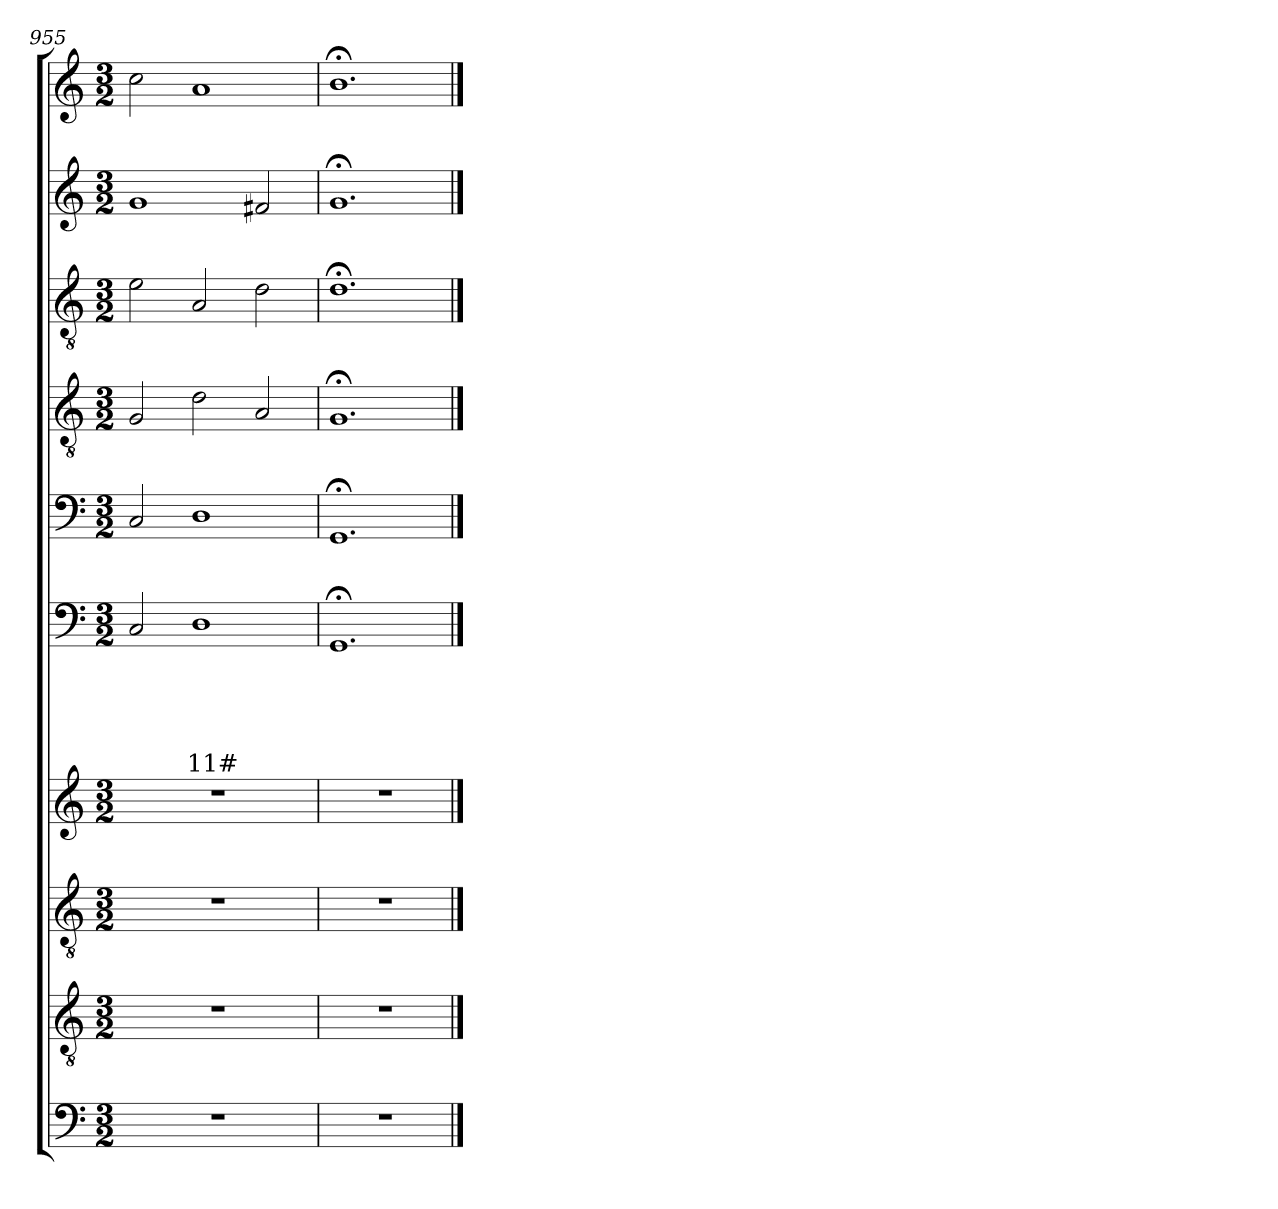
**kern	**kern	**kern	**kern	**kern	**text	**text	**text	**text	**text	**kern	**kern	**kern	**kern	**kern
*part10	*part9	*part8	*part7	*part6	*part6	*part6	*part6	*part6	*part6	*part5	*part4	*part3	*part2	*part1
*staff10	*staff9	*staff8	*staff7	*staff6	*staff6	*staff6	*staff6	*staff6	*staff6	*staff5	*staff4	*staff3	*staff2	*staff1
*clefF4	*clefGv2	*clefGv2	*clefG2	*clefF4	*	*	*	*	*	*clefF4	*clefGv2	*clefGv2	*clefG2	*clefG2
*k[]	*k[]	*k[]	*k[]	*k[]	*	*	*	*	*	*k[]	*k[]	*k[]	*k[]	*k[]
*C:	*C:	*C:	*C:	*C:	*	*	*	*	*	*C:	*C:	*C:	*C:	*C:
*M3/2	*M3/2	*M3/2	*M3/2	*M3/2	*	*	*	*	*	*M3/2	*M3/2	*M3/2	*M3/2	*M3/2
=955	=955	=955	=955	=955	=955	=955	=955	=955	=955	=955	=955	=955	=955	=955
1.r	1.r	1.r	1.r	2C/	.	.	.	.	.	2C/	2G/	2e\	1g	2cc\
.	.	.	.	1D	.	.	.	.	11#	1D	2d\	2A/	.	1a
.	.	.	.	.	.	.	.	.	.	.	2A/	2d\	2f#X/	.
=956	=956	=956	=956	=956	=956	=956	=956	=956	=956	=956	=956	=956	=956	=956
1.r	1.r	1.r	1.r	1.GG;<	.	.	.	.	.	1.GG;<	1.G;<	1.d;<	1.g;<	1.b;<
==	==	==	==	==	==	==	==	==	==	==	==	==	==	==
*-	*-	*-	*-	*-	*-	*-	*-	*-	*-	*-	*-	*-	*-	*-
